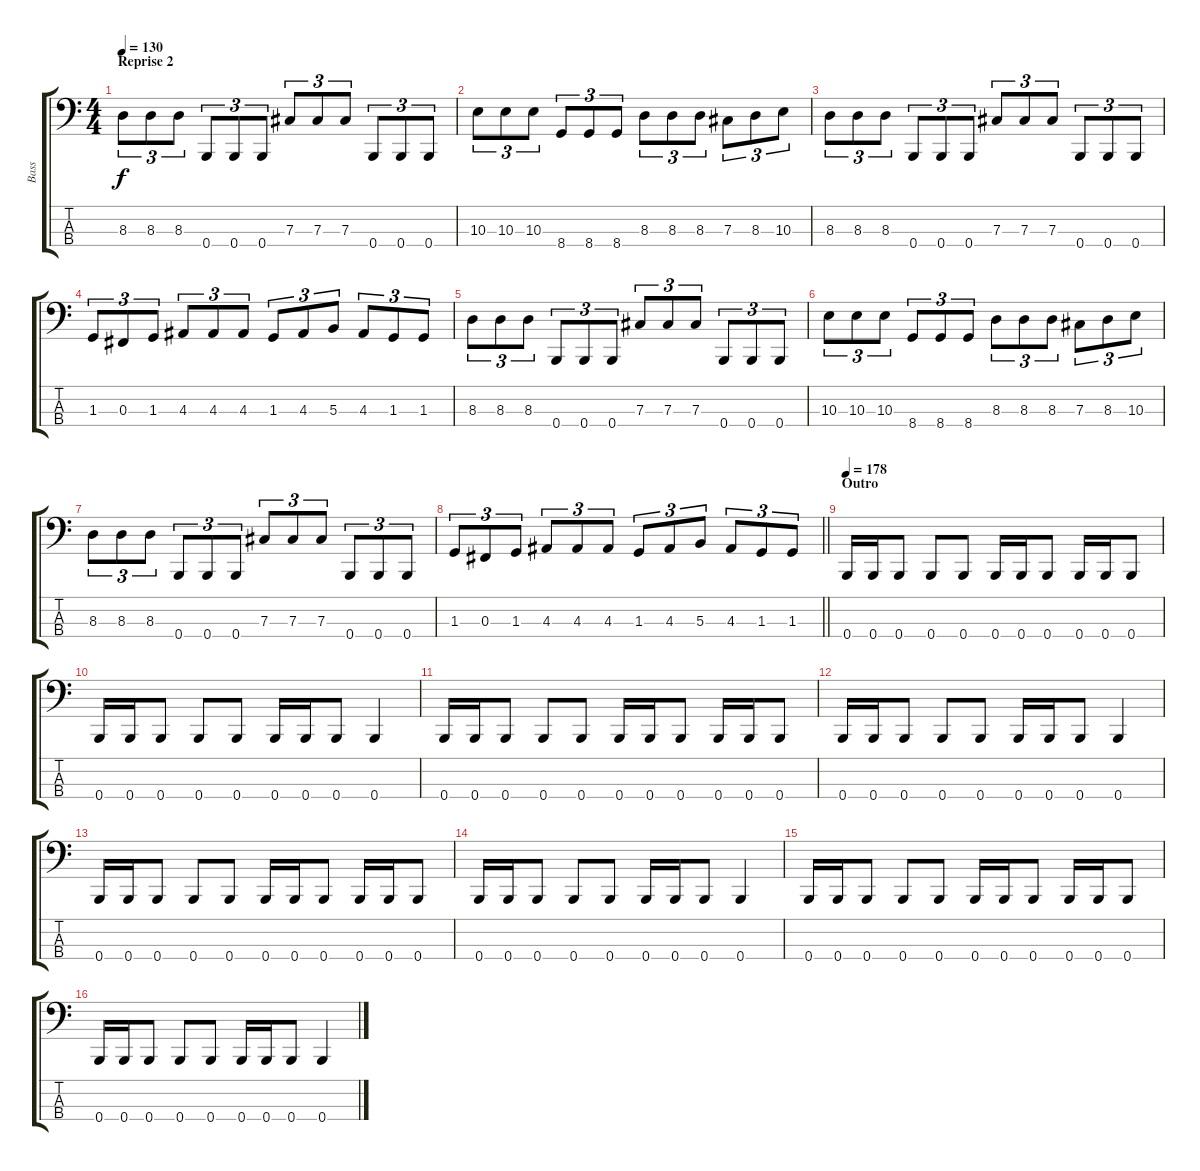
\track ("Bass" "Bass") {instrument electricbasspick}
\staff {score tabs}
\tuning (E2 B1 Gb1 B0) {hide}
\ts (4 4)
\section ("" "Reprise 2")
\tempo 130
\clef f4
\ks c
8.3.8{tu (3 2) dy f} 8.3.8{tu (3 2)} 8.3.8{tu (3 2)} 0.4.8{tu (3 2)} 0.4.8{tu (3 2)} 0.4.8{tu (3 2)} 7.3.8{tu (3 2)} 7.3.8{tu (3 2)} 7.3.8{tu (3 2)} 0.4.8{tu (3 2)} 0.4.8{tu (3 2)} 0.4.8{tu (3 2)} |
10.3.8{tu (3 2)} 10.3.8{tu (3 2)} 10.3.8{tu (3 2)} 8.4.8{tu (3 2)} 8.4.8{tu (3 2)} 8.4.8{tu (3 2)} 8.3.8{tu (3 2)} 8.3.8{tu (3 2)} 8.3.8{tu (3 2)} 7.3.8{tu (3 2)} 8.3.8{tu (3 2)} 10.3.8{tu (3 2)} |
8.3.8{tu (3 2)} 8.3.8{tu (3 2)} 8.3.8{tu (3 2)} 0.4.8{tu (3 2)} 0.4.8{tu (3 2)} 0.4.8{tu (3 2)} 7.3.8{tu (3 2)} 7.3.8{tu (3 2)} 7.3.8{tu (3 2)} 0.4.8{tu (3 2)} 0.4.8{tu (3 2)} 0.4.8{tu (3 2)} |
1.3.8{tu (3 2)} 0.3.8{tu (3 2)} 1.3.8{tu (3 2)} 4.3.8{tu (3 2)} 4.3.8{tu (3 2)} 4.3.8{tu (3 2)} 1.3.8{tu (3 2)} 4.3.8{tu (3 2)} 5.3.8{tu (3 2)} 4.3.8{tu (3 2)} 1.3.8{tu (3 2)} 1.3.8{tu (3 2)} |
8.3.8{tu (3 2)} 8.3.8{tu (3 2)} 8.3.8{tu (3 2)} 0.4.8{tu (3 2)} 0.4.8{tu (3 2)} 0.4.8{tu (3 2)} 7.3.8{tu (3 2)} 7.3.8{tu (3 2)} 7.3.8{tu (3 2)} 0.4.8{tu (3 2)} 0.4.8{tu (3 2)} 0.4.8{tu (3 2)} |
10.3.8{tu (3 2)} 10.3.8{tu (3 2)} 10.3.8{tu (3 2)} 8.4.8{tu (3 2)} 8.4.8{tu (3 2)} 8.4.8{tu (3 2)} 8.3.8{tu (3 2)} 8.3.8{tu (3 2)} 8.3.8{tu (3 2)} 7.3.8{tu (3 2)} 8.3.8{tu (3 2)} 10.3.8{tu (3 2)} |
8.3.8{tu (3 2)} 8.3.8{tu (3 2)} 8.3.8{tu (3 2)} 0.4.8{tu (3 2)} 0.4.8{tu (3 2)} 0.4.8{tu (3 2)} 7.3.8{tu (3 2)} 7.3.8{tu (3 2)} 7.3.8{tu (3 2)} 0.4.8{tu (3 2)} 0.4.8{tu (3 2)} 0.4.8{tu (3 2)} |
\barLineRight lightlight
1.3.8{tu (3 2)} 0.3.8{tu (3 2)} 1.3.8{tu (3 2)} 4.3.8{tu (3 2)} 4.3.8{tu (3 2)} 4.3.8{tu (3 2)} 1.3.8{tu (3 2)} 4.3.8{tu (3 2)} 5.3.8{tu (3 2)} 4.3.8{tu (3 2)} 1.3.8{tu (3 2)} 1.3.8{tu (3 2)} |
\section ("" "Outro")
\tempo 161
\tempo 178
0.4.16 0.4.16 0.4.8 0.4.8 0.4.8 0.4.16 0.4.16 0.4.8 0.4.16 0.4.16 0.4.8 |
0.4.16 0.4.16 0.4.8 0.4.8 0.4.8 0.4.16 0.4.16 0.4.8 0.4.4 |
0.4.16 0.4.16 0.4.8 0.4.8 0.4.8 0.4.16 0.4.16 0.4.8 0.4.16 0.4.16 0.4.8 |
0.4.16 0.4.16 0.4.8 0.4.8 0.4.8 0.4.16 0.4.16 0.4.8 0.4.4 |
0.4.16 0.4.16 0.4.8 0.4.8 0.4.8 0.4.16 0.4.16 0.4.8 0.4.16 0.4.16 0.4.8 |
0.4.16 0.4.16 0.4.8 0.4.8 0.4.8 0.4.16 0.4.16 0.4.8 0.4.4 |
0.4.16 0.4.16 0.4.8 0.4.8 0.4.8 0.4.16 0.4.16 0.4.8 0.4.16 0.4.16 0.4.8 |
0.4.16 0.4.16 0.4.8 0.4.8 0.4.8 0.4.16 0.4.16 0.4.8 0.4.4
